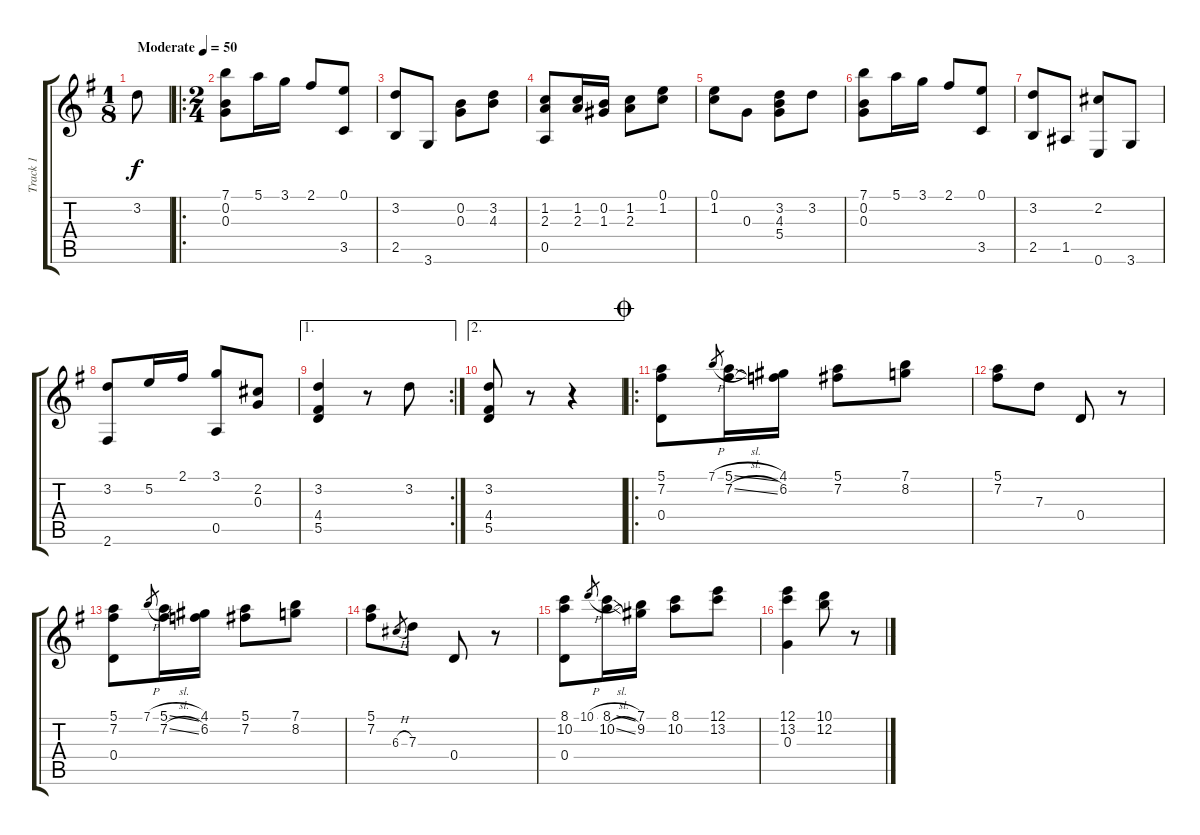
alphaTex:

\track ("Track 1" "Track 1") {instrument acousticguitarsteel}
\staff {score tabs}
\tuning (E4 B3 G3 D3 A2 E2) {hide}
\ts (1 8)
\tempo (50 "Moderate")
\clef g2
\ks g
3.2.8{dy f instrument acousticguitarsteel} |
\ro
\ts (2 4)
(7.1 0.2 0.3).8 5.1.16 3.1.16 2.1.8 (0.1 3.5).8 |
(3.2 2.5).8 3.6.8 (0.2 0.3).8 (3.2 4.3).8 |
(1.2 2.3 0.5).8 (1.2 2.3).16 (0.2 1.3).16 (1.2 2.3).8 (0.1 1.2).8 |
(0.1 1.2).8 0.3.8 (3.2 4.3 5.4).8 3.2.8 |
(7.1 0.2 0.3).8 5.1.16 3.1.16 2.1.8 (0.1 3.5).8 |
(3.2 2.5).8 1.5.8 (2.2 0.6).8 3.6.8 |
(3.2 2.6).8 5.2.16 2.1.16 (3.1 0.5).8 (2.2 0.3).8 |
\ae 1
\rc 2
(3.2 4.4 5.5).4 r.8 3.2.8 |
\ae 2
(3.2 4.4 5.5).8 r.8 r.4 |
\ro
\jump coda
(5.1 7.2 0.4).8 7.1{h}.8{gr} (5.1{sl} 7.2{sl}).16 (4.1 6.2).16 (5.1 7.2).8 (7.1 8.2).8 |
(5.1 7.2).8 7.3.8 0.4.8 r.8 |
(5.1 7.2 0.4).8 7.1{h}.8{gr} (5.1{sl} 7.2{sl}).16 (4.1 6.2).16 (5.1 7.2).8 (7.1 8.2).8 |
(5.1 7.2).8 6.3{h}.8{gr} 7.3.8 0.4.8 r.8 |
(8.1 10.2 0.4).8 10.1{h}.8{gr} (8.1{sl} 10.2{sl}).16 (7.1 9.2).16 (8.1 10.2).8 (12.1 13.2).8 |
(12.1 13.2 0.3).4 (10.1 12.2).8 r.8
